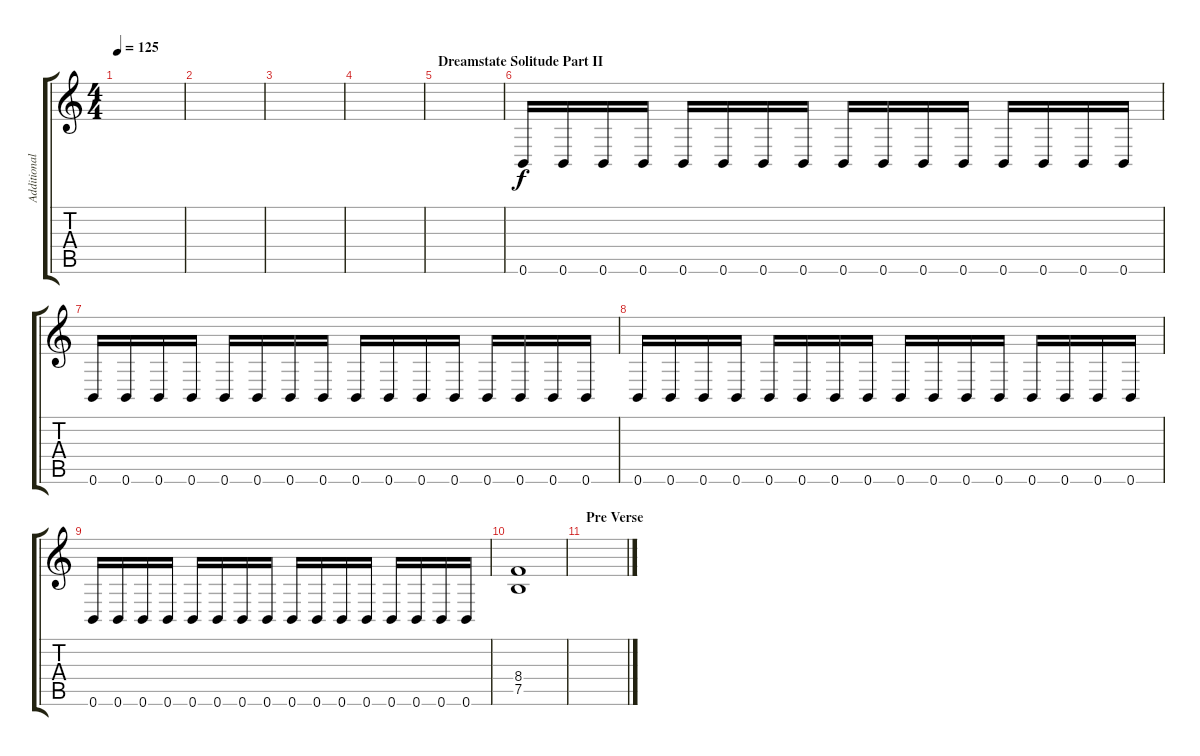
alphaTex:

\track ("Additional Guitar" "Additional") {instrument distortionguitar}
\staff {score tabs}
\tuning (B3 Gb3 D3 A2 E2 B1) {hide}
\ts (4 4)
\tempo 125
\clef g2
\ks c
|
|
|
|
\section ("" "Dreamstate Solitude Part II")
|
0.6.16 0.6.16 0.6.16 0.6.16 0.6.16 0.6.16 0.6.16 0.6.16 0.6.16 0.6.16 0.6.16 0.6.16 0.6.16 0.6.16 0.6.16 0.6.16 |
0.6.16 0.6.16 0.6.16 0.6.16 0.6.16 0.6.16 0.6.16 0.6.16 0.6.16 0.6.16 0.6.16 0.6.16 0.6.16 0.6.16 0.6.16 0.6.16 |
0.6.16 0.6.16 0.6.16 0.6.16 0.6.16 0.6.16 0.6.16 0.6.16 0.6.16 0.6.16 0.6.16 0.6.16 0.6.16 0.6.16 0.6.16 0.6.16 |
0.6.16 0.6.16 0.6.16 0.6.16 0.6.16 0.6.16 0.6.16 0.6.16 0.6.16 0.6.16 0.6.16 0.6.16 0.6.16 0.6.16 0.6.16 0.6.16 |
(8.4 7.5).1 |
\section ("" "Pre Verse")
